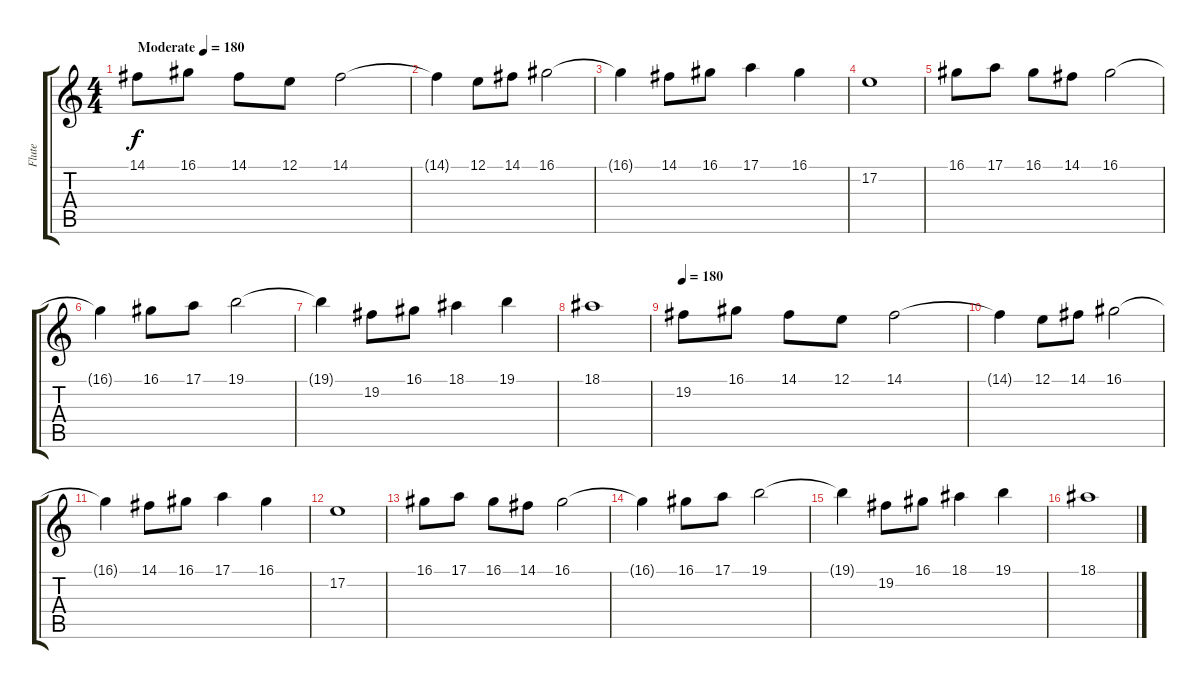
\track ("Flute" "Flute") {instrument flute}
\staff {score tabs}
\tuning (E4 B3 G3 D3 A2 E2) {hide}
\ts (4 4)
\tempo (180 "Moderate")
\clef g2
\ks c
14.1.8{dy f instrument flute} 16.1.8 14.1.8 12.1.8 14.1.2 |
14.1{t}.4 12.1.8 14.1.8 16.1.2 |
16.1{t}.4 14.1.8 16.1.8 17.1.4 16.1.4 |
17.2.1 |
16.1.8 17.1.8 16.1.8 14.1.8 16.1.2 |
16.1{t}.4 16.1.8 17.1.8 19.1.2 |
19.1{t}.4 19.2.8 16.1.8 18.1.4 19.1.4 |
18.1.1 |
\tempo 180
19.2.8 16.1.8 14.1.8 12.1.8 14.1.2 |
14.1{t}.4 12.1.8 14.1.8 16.1.2 |
16.1{t}.4 14.1.8 16.1.8 17.1.4 16.1.4 |
17.2.1 |
16.1.8 17.1.8 16.1.8 14.1.8 16.1.2 |
16.1{t}.4 16.1.8 17.1.8 19.1.2 |
19.1{t}.4 19.2.8 16.1.8 18.1.4 19.1.4 |
18.1.1
